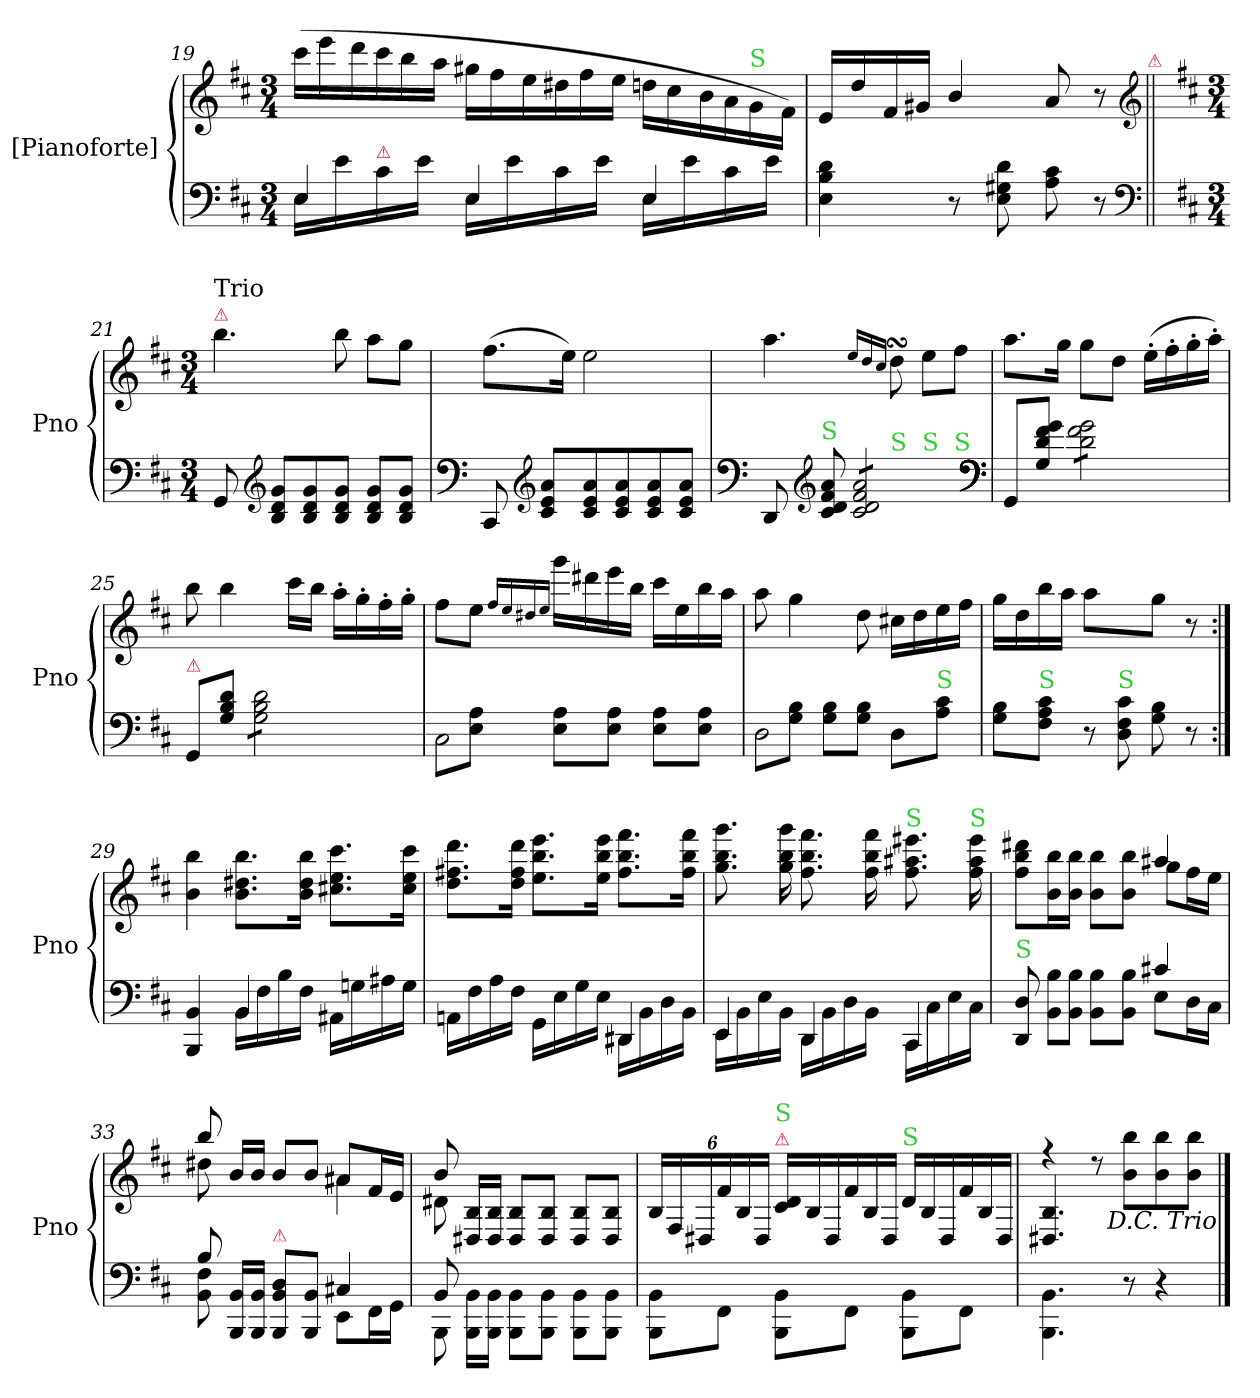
**kern	**kern
*part1	*part1
*staff2	*staff1
*I"[Pianoforte]	*
*I'Pno	*
*clefF4	*clefG2
*k[f#c#]	*k[f#c#]
*D:	*D:
*M3/4	*M3/4
=19	=19
*^	*
*	*	*Xtuplet
4E/	16E\LL	(24ccc#\LL
.	.	24eee\
.	16e\	.
.	.	24ddd\
!	!LO:TX:a:color=crimson:t=⚠	!
.	16c#\	24ccc#\
.	.	24bb\
.	16e\JJ	.
.	.	24aa\JJ
4E/	16E\LL	24gg#X\LL
.	.	24ff#\
.	16e\	.
.	.	24ee\
.	16c#\	24dd#X\
.	.	24ff#\
.	16e\JJ	.
.	.	24ee\JJ
4E/	16E\LL	24ddn\LL
.	.	24cc#\
.	16e\	.
.	.	24b\
.	16c#\	24a\
!	!	!LO:TX:a:color=limegreen:t=S
.	.	24g\
.	16e\JJ	.
.	.	24f#\JJ)
*v	*v	*
=20	=20
4E\ 4B\ 4d\	16e/LL
.	16dd/
.	16f#/
.	16g#X/JJ
8r	4b/
8E\ 8G#X\ 8d\	.
8A\ 8c#\	8a/
8r	8r
*clefF4	*clefG2
!	!LO:TX:a:color=crimson:t=⚠
=21||	=21||
*k[f#c#]	*k[f#c#]
*M3/4	*M3/4
!	!LO:TX:a:color=crimson:t=⚠
!	!LO:TX:a:t=Trio
8GG/	4.bb\
*clefG2	*
8B/ 8d/ 8g/L	.
8B/ 8d/ 8g/	.
8B/ 8d/ 8g/J	8bb\
8B/ 8d/ 8g/L	8aa\L
8B/ 8d/ 8g/J	8gg\J
=22	=22
*clefF4	*
8CC#/	(8.ff#\L
*clefG2	*
8c#/ 8e/ 8a/L	.
.	16ee\Jk)
8c#/ 8e/ 8a/	2ee\
8c#/ 8e/ 8a/	.
8c#/ 8e/ 8a/	.
8c#/ 8e/ 8a/J	.
=23	=23
*clefF4	*
*^	*
*	*^	*
*	*	*^	*
8DD/	4.ryy	2ryy	2ryy	4.aa\
*clefG2	*	*	*	*
!LO:TX:a:color=limegreen:t=S	!	!	!	!
8c#/ 8d/ 8f#/ 8a/	.	.	.	.
!LO:TX:a:color=limegreen:t=S	!	!	!	!
*tremolo	*	*	*	*
8c#/ 8d/ 8f#/ 8a/L	.	.	.	.
.	.	.	.	16qqee/LL
.	.	.	.	16qqdd/
.	.	.	.	16qqcc#/JJ
!	!LO:TX:a:color=limegreen:t=S	!	!	!
8c#/ 8d/ 8f#/ 8a/	4.ryy	.	.	8ddsSSs\
!	!	!LO:TX:a:color=limegreen:t=S	!	!
8c#/ 8d/ 8f#/ 8a/	.	4ryy	8ryy	8ee\L
!	!	!	!LO:TX:a:color=limegreen:t=S	!
8c#/ 8d/ 8f#/ 8a/J	.	.	8ryy	8ff#\J
*Xtremolo	*	*	*	*
*clefF4	*	*	*	*
=24	=24	=24	=24	=24
!LO:TX:a:color=crimson:t=⚠	!	!	!	!
*v	*v	*v	*v	*
8GG/L	8.aa\L
8G\ 8d\ 8f#\ 8g\J	.
.	16gg\Jk
*tremolo	*
8d\ 8f#\ 8g\L	8gg\L
8d\ 8f#\ 8g\	8dd\J
8d\ 8f#\ 8g\	(16ee'\LL
.	16ff#'\
8d\ 8f#\ 8g\J	16gg'\
*Xtremolo	*
.	16aa'\JJ)
=25	=25
!LO:TX:a:color=crimson:t=⚠	!
8GG/L	8bb\
8G\ 8B\ 8d\J	4bb\
*tremolo	*
8G\ 8B\ 8d\L	.
8G\ 8B\ 8d\	16ccc#\LL
.	16bb\JJ
8G\ 8B\ 8d\	16aa'\LL
.	16gg'\
8G\ 8B\ 8d\J	16ff#'\
*Xtremolo	*
.	16gg'\JJ
=26	=26
!LO:N:vis=2	!
8C#\	8ff#\L
8E\ 8A\J	8ee\J
.	16qqff#/LL
.	16qqee/
.	16qqdd#X/
.	16qqee/JJ
8E\ 8A\L	16ggg\LL
.	16ddd#X\
8E\ 8A\J	16eee\
.	16bb\JJ
8E\ 8A\L	16ccc#\LL
.	16ee\
8E\ 8A\J	16bb\
.	16aa\JJ
=27	=27
!LO:N:vis=2	!
8D\	8aa\
8G\ 8B\J	4gg\
8G\ 8B\L	.
8G\ 8B\J	8dd\
8D\L	16cc#X\LL
.	16dd\
!LO:TX:a:color=limegreen:t=S	!
8A\ 8c#\J	16ee\
.	16ff#\JJ
=28	=28
8G\ 8B\L	16gg\LL
.	16dd\
!LO:TX:a:color=limegreen:t=S	!
8F#\ 8A\ 8c#\J	16bb\
.	16aa\JJ
!	!LO:N:vis=8
8r	4aa\L
!LO:TX:a:color=limegreen:t=S	!
8D\ 8F#\ 8c#\	.
8G\ 8B\	8gg\J
8r	8r
=29:|!	=29:|!
*^	*
4BBB/ 4BB/	4ryy	4b\ 4bb\
4BB/	16BB\LL	8.b\ 8.dd#X\ 8.bb\L
.	16F#\	.
.	16B\	.
.	16F#\JJ	16b\ 16dd#\ 16bb\Jk
16AA#X\LL	4ryy	8.cc#X\ 8.ee\ 8.ccc#\L
16Gn\	.	.
16A#X\	.	.
16G\JJ	.	16cc#\ 16ee\ 16ccc#\Jk
=30	=30	=30
16AAn\LL	4ryy	8.dd\ 8.ff#X\ 8.ddd\L
16F#\	.	.
16A\	.	.
16F#\JJ	.	16dd\ 16ff#\ 16ddd\Jk
16GG\LL	4ryy	8.ee\ 8.bb\ 8.eee\L
16E\	.	.
16G\	.	.
16E\JJ	.	16ee\ 16bb\ 16eee\Jk
4DD#X/	16DD#X\LL	8.ff#\ 8.bb\ 8.fff#\L
.	16BB\	.
.	16D\	.
.	16BB\JJ	16ff#\ 16bb\ 16fff#\Jk
=31	=31	=31
4EE/	16EE\LL	8.gg\ 8.bb\ 8.ggg\
.	16BB\	.
.	16E\	.
.	16BB\JJ	16gg\ 16bb\ 16ggg\
4DD/	16DD\LL	8.ff#\ 8.bb\ 8.fff#\
.	16BB\	.
.	16D\	.
.	16BB\JJ	16ff#\ 16bb\ 16fff#\
!	!	!LO:TX:a:color=limegreen:t=S
4CC#/	16CC#\LL	8.ff#\ 8.aa#X\ 8.eee#X\
.	16C#\	.
.	16E\	.
!	!	!LO:TX:a:color=limegreen:t=S
.	16C#\JJ	16ff#\ 16aa#\ 16eee#\
=32	=32	=32
*	*	*^
!LO:TX:a:color=limegreen:t=S	!	!	!
8DD/ 8D/	4ryy	8ff#\ 8bb\ 8ddd#X\L	4ryy
!LO:N:vis=8	!	!	!
16BB\ 16B\L	.	16b\ 16bb\L	.
!LO:N:vis=8	!	!	!
16BB\ 16B\J	.	16b\ 16bb\JJ	.
8BB\ 8B\L	4ryy	8b\ 8bb\L	4ryy
8BB\ 8B\J	.	8b\ 8bb\J	.
4c#X/	8E\L	4aa#X/	8gg\L
.	16D\L	.	16ff#\L
.	16C#\JJ	.	16ee\JJ
=33	=33	=33	=33
8B/	8BB\ 8F#\	8bb/	8dd#X\
16BBB/ 16BB/LL	8ryy	16b/LL	8ryy
16BBB/ 16BB/JJ	.	16b/JJ	.
!LO:TX:a:color=crimson:t=⚠	!	!	!
8BBB/ 8BB/ 8D/L	8ryy	8b/L	4ryy
8BBB/ 8BB/J	8ryy	8b/J	.
4C#X/	8EE\L	8a#X/L	4a#X\
.	16FF#\L	16f#/L	.
.	16GG\JJ	16e/JJ	.
=34	=34	=34	=34
8BB/	8BBB\	8b/	8d#X\
16BBB\ 16BB\LL	8ryy	16D#X/ 16B/LL	8ryy
16BBB\ 16BB\JJ	.	16D#/ 16B/JJ	.
8BBB\ 8BB\L	2ryy	8D#/ 8B/L	2ryy
8BBB\ 8BB\J	.	8D#/ 8B/J	.
8BBB\ 8BB\L	.	8D#/ 8B/L	.
8BBB\ 8BB\J	.	8D#/ 8B/J	.
*v	*v	*	*
*	*v	*v
=35	=35
*	*tuplet
8BBB\ 8BB\L	24B/LL
.	24F#/
.	24D#X/
8FF#\J	24f#/
.	24B/
.	24D#/JJ
*	*Xtuplet
!	!LO:TX:a:color=crimson:t=⚠
!	!LO:TX:a:color=limegreen:t=S
8BBB\ 8BB\L	24c#/ 24d/LL
.	24B/
.	24D#/
8FF#\J	24f#/
.	24B/
.	24D#/JJ
!	!LO:TX:a:color=limegreen:t=S
8BBB\ 8BB\L	24d/LL
.	24B/
.	24D#/
8FF#\J	24f#/
.	24B/
.	24D#/JJ
=36	=36
*	*^
4.BBB\ 4.BB\	4r	4.D#X/ 4.B/
.	8r	.
8r	8b\ 8bb\L	8ryy
4r	8b\ 8bb\	4ryy
.	8b\ 8bb\J	.
*	*v	*v
!	!LO:TX:b:i:t=D.C. Trio
==	==
*-	*-
